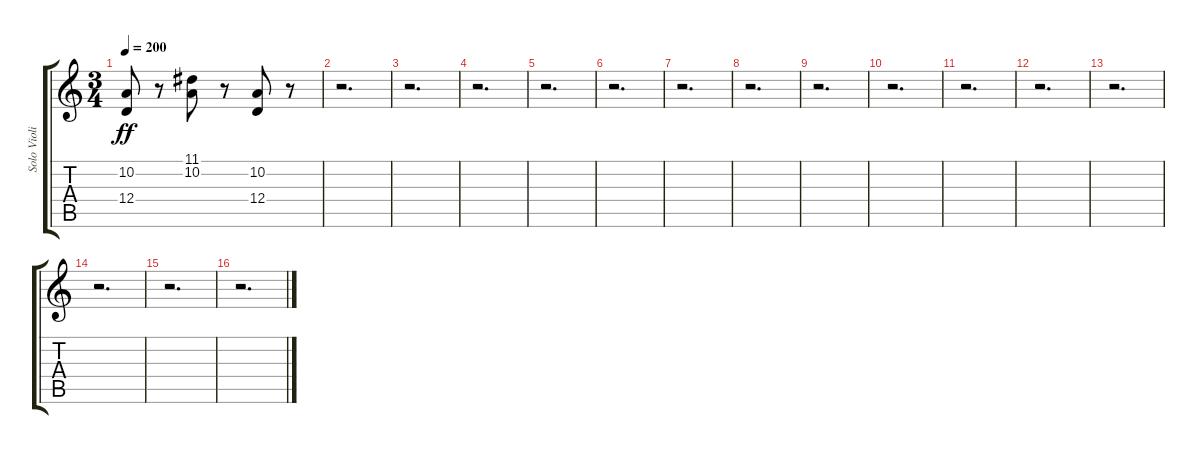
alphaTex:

\track ("Solo Violin." "Solo Violi") {instrument violin}
\staff {score tabs}
\tuning (E4 B3 G3 D3 A2 E2) {hide}
\ts (3 4)
\tempo 200
\clef g2
\ks c
(10.2 12.4).8{dy ff} r.8 (11.1 10.2).8 r.8 (10.2 12.4).8 r.8 |
r.2{d} |
r.2{d} |
r.2{d} |
r.2{d} |
r.2{d} |
r.2{d} |
r.2{d} |
r.2{d} |
r.2{d} |
r.2{d} |
r.2{d} |
r.2{d} |
r.2{d} |
r.2{d} |
r.2{d}
